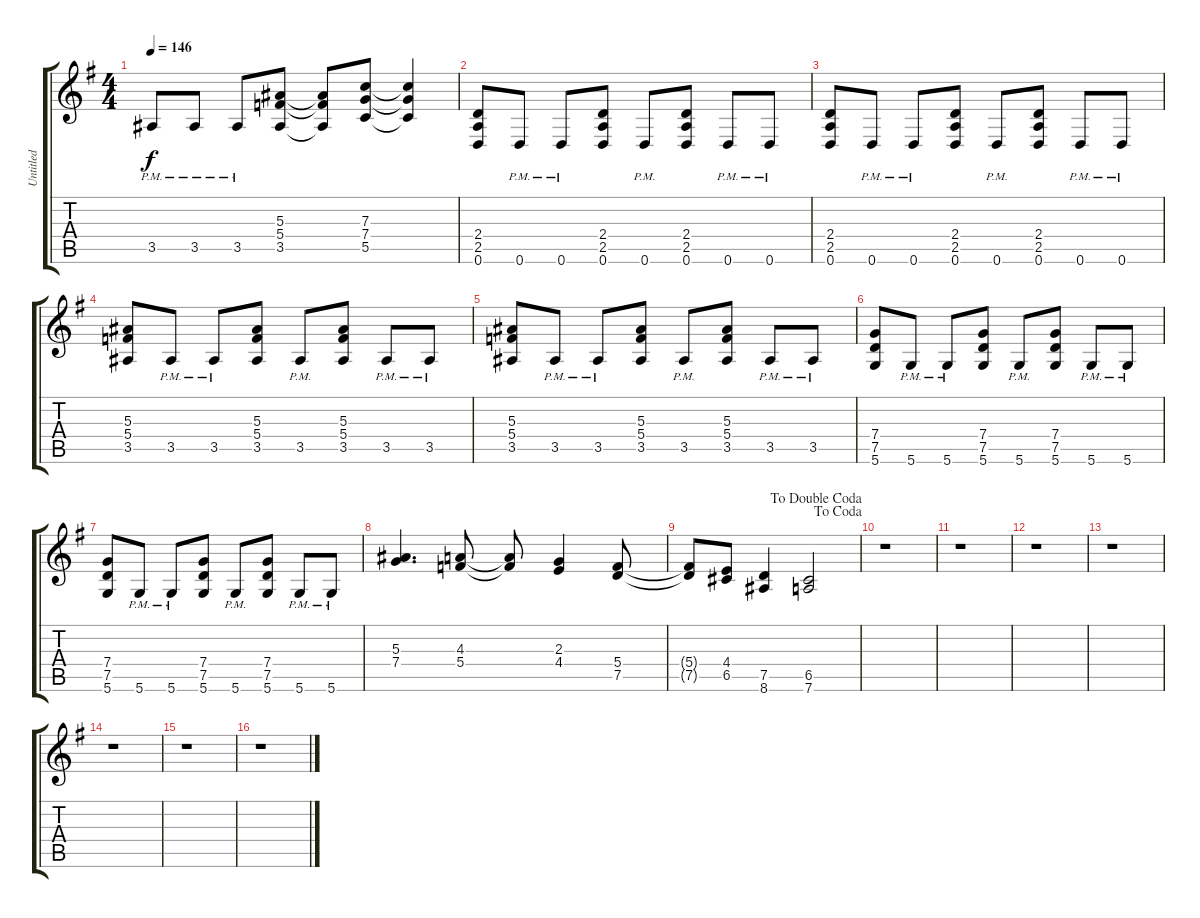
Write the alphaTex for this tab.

\track ("Untitled" "Untitled") {instrument distortionguitar}
\staff {score tabs}
\tuning (D4 A3 F3 C3 G2 D2) {hide}
\ts (4 4)
\tempo 146
\clef g2
\ks g
3.5{pm}.8{dy f} 3.5{pm}.8 3.5{pm}.8 (5.3 5.4 3.5).8 (5.3{t} 5.4{t} 3.5{t}).8 (7.3 7.4 5.5).8 (7.3{t} 7.4{t} 5.5{t}).4 |
(2.4 2.5 0.6).8 0.6{pm}.8 0.6{pm}.8 (2.4 2.5 0.6).8 0.6{pm}.8 (2.4 2.5 0.6).8 0.6{pm}.8 0.6{pm}.8 |
(2.4 2.5 0.6).8 0.6{pm}.8 0.6{pm}.8 (2.4 2.5 0.6).8 0.6{pm}.8 (2.4 2.5 0.6).8 0.6{pm}.8 0.6{pm}.8 |
(5.3 5.4 3.5).8 3.5{pm}.8 3.5{pm}.8 (5.3 5.4 3.5).8 3.5{pm}.8 (5.3 5.4 3.5).8 3.5{pm}.8 3.5{pm}.8 |
(5.3 5.4 3.5).8 3.5{pm}.8 3.5{pm}.8 (5.3 5.4 3.5).8 3.5{pm}.8 (5.3 5.4 3.5).8 3.5{pm}.8 3.5{pm}.8 |
(7.4 7.5 5.6).8 5.6{pm}.8 5.6{pm}.8 (7.4 7.5 5.6).8 5.6{pm}.8 (7.4 7.5 5.6).8 5.6{pm}.8 5.6{pm}.8 |
(7.4 7.5 5.6).8 5.6{pm}.8 5.6{pm}.8 (7.4 7.5 5.6).8 5.6{pm}.8 (7.4 7.5 5.6).8 5.6{pm}.8 5.6{pm}.8 |
(5.3 7.4).4{d} (4.3 5.4).8 (4.3{t} 5.4{t}).8 (2.3 4.4).4 (5.4 7.5).8 |
\jump dacoda
\jump dadoublecoda
(5.4{t} 7.5{t}).8 (4.4 6.5).8 (7.5 8.6).4 (6.5 7.6).2 |
r.1 |
r.1 |
r.1 |
r.1 |
r.1 |
r.1 |
r.1
